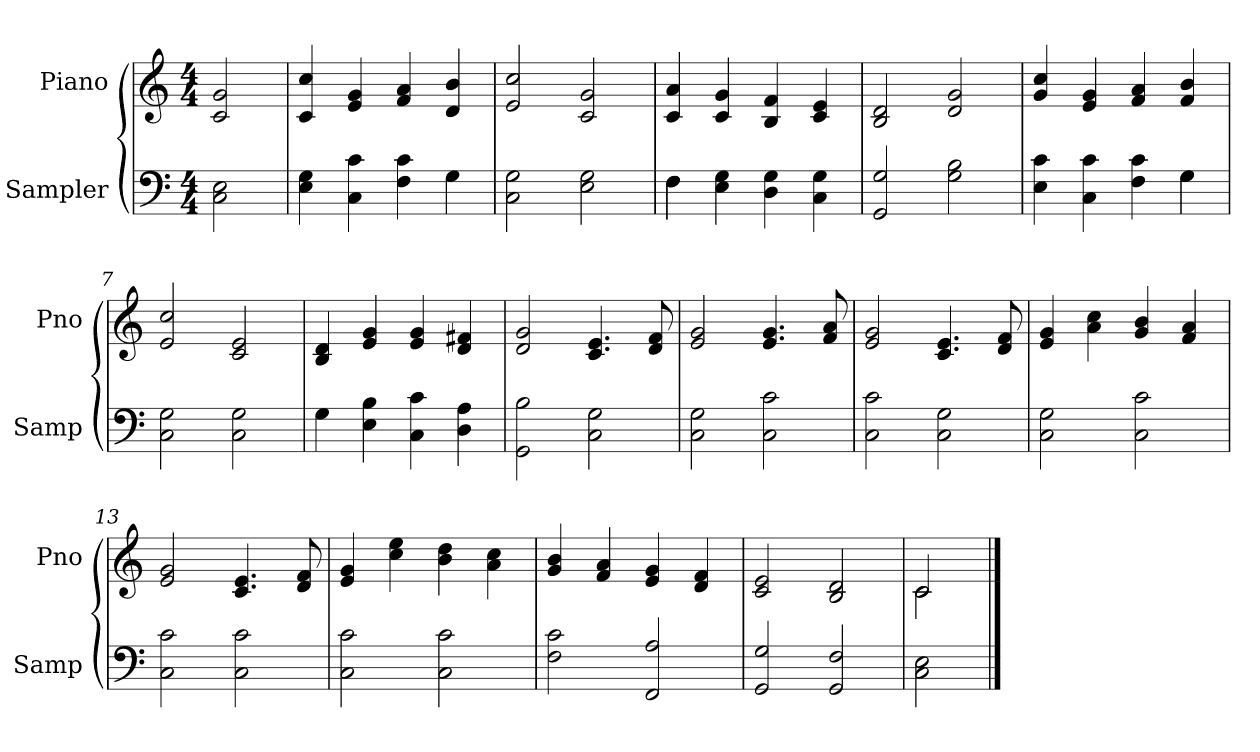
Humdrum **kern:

**kern	**kern
*part2	*part1
*staff2	*staff1
*I"Sampler	*I"Piano
*I'Samp	*I'Pno
*clefF4	*clefG2
*M4/4	*M4/4
=1	=1
2C 2E	2c 2g
=2	=2
4E 4G	4c 4cc
4C 4c	4e 4g
4F 4c	4f 4a
4G	4d 4b
=3	=3
2C 2G	2e 2cc
2E 2G	2c 2g
=4	=4
*^	*
4F\	4F	4c 4a
4E 4G	2.ryy	4c 4g
4D 4G	.	4B 4f
4C 4G	.	4c 4e
*v	*v	*
=5	=5
2GG 2G	2B 2d
2G 2B	2d 2g
=6	=6
*^	*
4E 4c	2.ryy	4g 4cc
4C 4c	.	4e 4g
4F 4c	.	4f 4a
4G\	4G	4f 4b
*v	*v	*
=7	=7
2C 2G	2e 2cc
2C 2G	2c 2e
=8	=8
4G	4B 4d
4E 4B	4e 4g
4C 4c	4e 4g
4D 4A	4d 4f#X
=9	=9
2GG 2B	2d 2g
2C 2G	4.c 4.e
.	8d 8f
=10	=10
2C 2G	2e 2g
2C 2c	4.e 4.g
.	8f 8a
=11	=11
2C 2c	2e 2g
2C 2G	4.c 4.e
.	8d 8f
=12	=12
2C 2G	4e 4g
.	4a 4cc
2C 2c	4g 4b
.	4f 4a
=13	=13
2C 2c	2e 2g
2C 2c	4.c 4.e
.	8d 8f
=14	=14
2C 2c	4e 4g
.	4cc 4ee
2C 2c	4b 4dd
.	4a 4cc
=15	=15
2F 2c	4g 4b
.	4f 4a
2FF 2A	4e 4g
.	4d 4f
=16	=16
2GG 2G	2c 2e
2GG 2F	2B 2d
=17	=17
*	*^
2C 2E	2c/	2c
*	*v	*v
==	==
*-	*-
